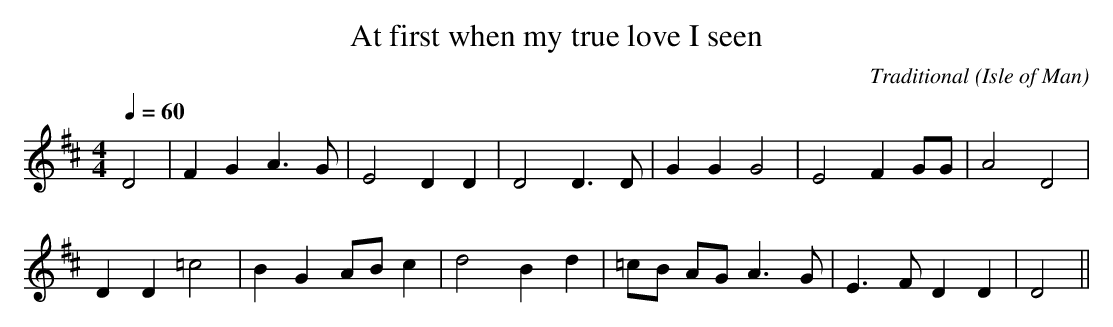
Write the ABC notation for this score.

X:1
T:At first when my true love I seen
C:Traditional
O:Isle of Man
M:4/4
L:1/4
Q:60
K:D
D2|F G A>G|E2 D D|D2 D>D|G G G2|E2 F G/G/|A2 D2|
D D=c2|B G A/B/c|d2 B d|=c/B/ A/G/ A>G|E>F D D|D2||
